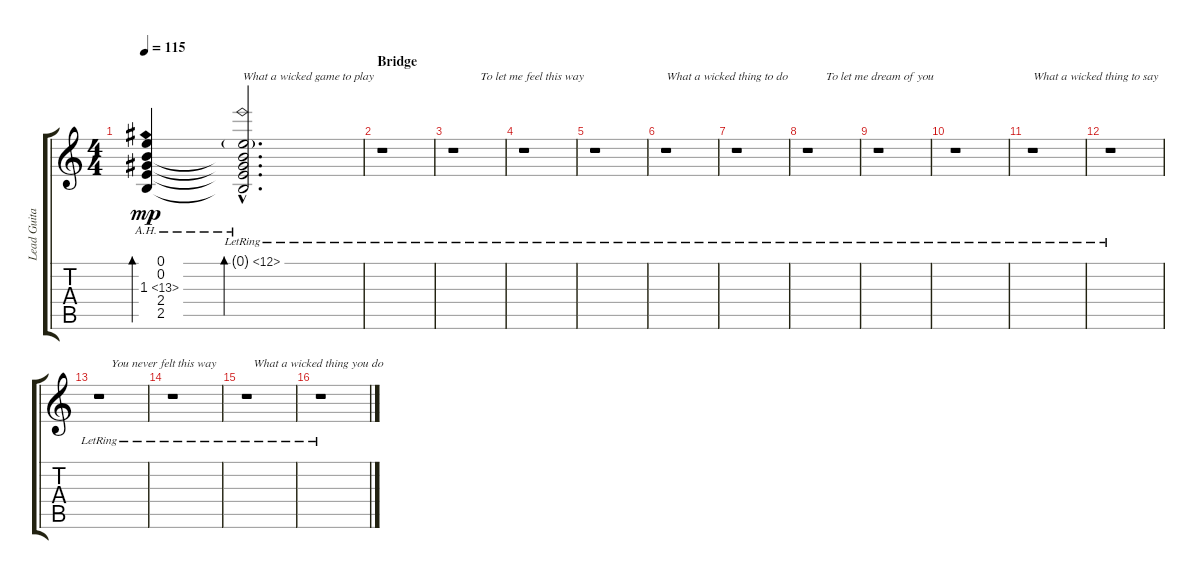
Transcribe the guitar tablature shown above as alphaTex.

\track ("Lead Guitar" "Lead Guita") {instrument electricguitarjazz}
\staff {score tabs}
\tuning (E4 B3 G3 D3 A2 E2) {hide}
\ts (4 4)
\tempo 115
\clef g2
\ks c
(0.1 0.2 1.3{ah 12} 2.4 2.5).4{bd 480 dy mp} (0.1{ah 12 g hac lr} 0.2{hac t} 1.3{hac t} 2.4{hac t} 2.5{hac t}).2{d bd 480 txt "What a wicked game to play"} |
\section ("" "Bridge")
r.1 |
r.1{txt "         To let me feel this way"} |
r.1 |
r.1 |
r.1{txt "What a wicked thing to do"} |
r.1 |
r.1{txt "      To let me dream of you"} |
r.1 |
r.1 |
r.1{txt "What a wicked thing to say"} |
r.1 |
r.1{txt "    You never felt this way"} |
r.1 |
r.1{txt "  What a wicked thing you do"} |
r.1
